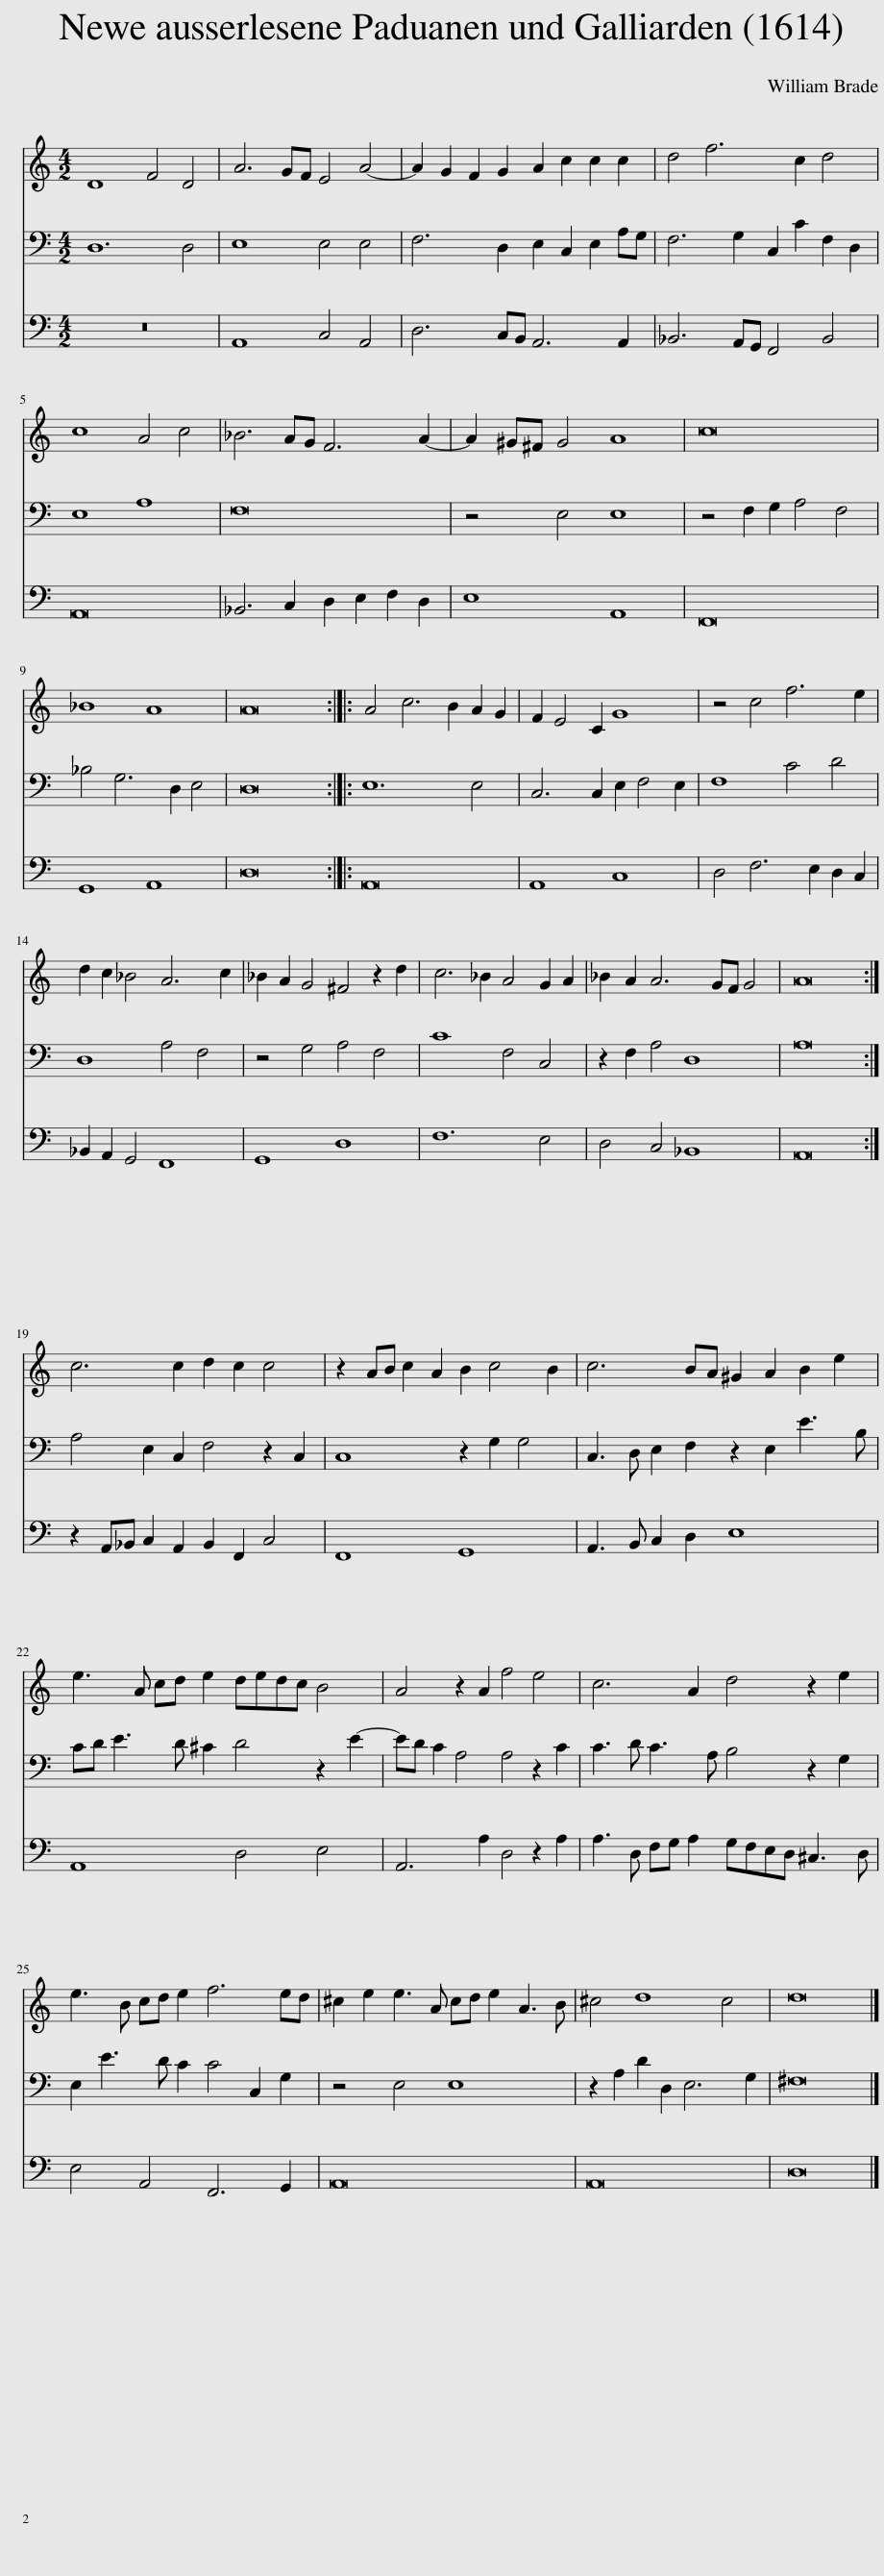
X:1
%%score 1 2 3
L:1/8
M:4/2
I:linebreak $
K:C
V:1 treble
V:2 bass
V:3 bass
V:1
 D8 F4 D4 | A6 GF E4 A4- | A2 G2 F2 G2 A2 c2 c2 c2 | d4 f6 c2 d4 |$ c8 A4 c4 | %5
 _B6 AG F6 A2- | A2 ^G^F G4 A8 | c16 |$ _B8 A8 | A16 :: %10
 A4 c6 B2 A2 G2 | F2 E4 C2 G8 | z4 c4 f6 e2 |$ d2 c2 _B4 A6 c2 | _B2 A2 G4 ^F4 z2 d2 | %15
 c6 _B2 A4 G2 A2 | _B2 A2 A6 GF G4 | A16 :|$ c6 c2 d2 c2 c4 | z2 AB c2 A2 B2 c4 B2 | %20
 c6 BA ^G2 A2 B2 e2 |$ e3 A cd e2 dedc B4 | A4 z2 A2 f4 e4 | c6 A2 d4 z2 e2 |$ e3 B cd e2 f6 ed | %25
 ^c2 e2 e3 A cd e2 A3 B | ^c4 d8 c4 | d16 |] %28
V:2
 D,12 D,4 | E,8 E,4 E,4 | F,6 D,2 E,2 C,2 E,2 A,G, | F,6 G,2 C,2 C2 F,2 D,2 |$ E,8 A,8 | %5
 F,16 | z4 E,4 E,8 | z4 F,2 G,2 A,4 F,4 |$ _B,4 G,6 D,2 E,4 | D,16 :: %10
 E,12 E,4 | C,6 C,2 E,2 F,4 E,2 | F,8 C4 D4 |$ D,8 A,4 F,4 | z4 G,4 A,4 F,4 | %15
 C8 F,4 C,4 | z2 F,2 A,4 D,8 | A,16 :|$ A,4 E,2 C,2 F,4 z2 C,2 | C,8 z2 G,2 G,4 | %20
 C,3 D, E,2 F,2 z2 E,2 E3 B, |$ CD E3 D ^C2 D4 z2 E2- | ED C2 A,4 A,4 z2 C2 | C3 D C3 A, B,4 z2 G,2 |$ E,2 E3 D C2 C4 C,2 G,2 | %25
 z4 E,4 E,8 | z2 A,2 D2 D,2 E,6 G,2 | ^F,16 |] %28
V:3
 z16 | A,,8 C,4 A,,4 | D,6 C,B,, A,,6 A,,2 | _B,,6 A,,G,, F,,4 B,,4 |$ A,,16 | %5
 _B,,6 C,2 D,2 E,2 F,2 D,2 | E,8 A,,8 | F,,16 |$ G,,8 A,,8 | D,16 :: %10
 A,,16 | A,,8 C,8 | D,4 F,6 E,2 D,2 C,2 |$ _B,,2 A,,2 G,,4 F,,8 | G,,8 D,8 | %15
 F,12 E,4 | D,4 C,4 _B,,8 | A,,16 :|$ z2 A,,_B,, C,2 A,,2 B,,2 F,,2 C,4 | F,,8 G,,8 | %20
 A,,3 B,, C,2 D,2 E,8 |$ A,,8 D,4 E,4 | A,,6 A,2 D,4 z2 A,2 | A,3 D, F,G, A,2 G,F,E,D, ^C,3 D, |$ E,4 A,,4 F,,6 G,,2 | %25
 A,,16 | A,,16 | D,16 |] %28
